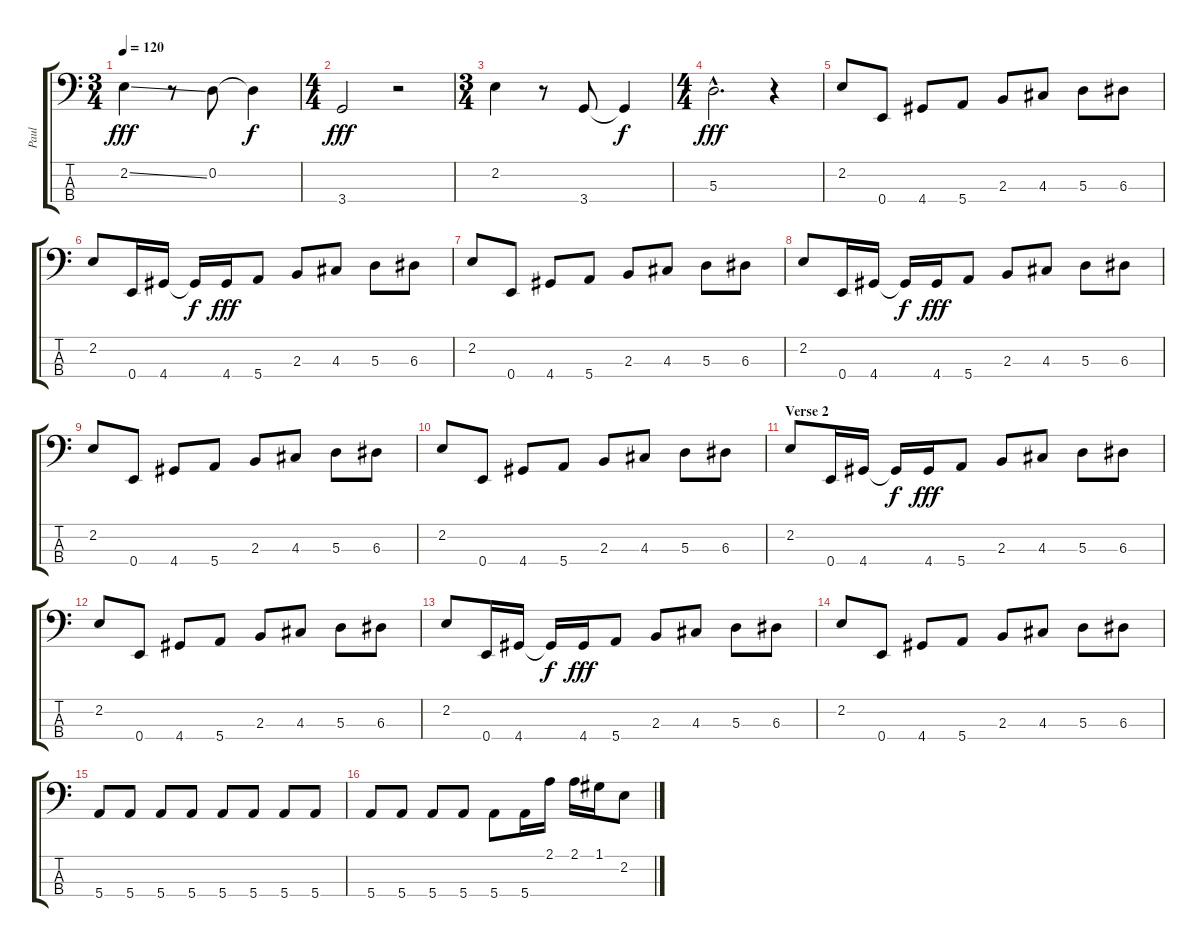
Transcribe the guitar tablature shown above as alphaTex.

\track ("Paul" "Paul") {instrument electricbasspick}
\staff {score tabs}
\tuning (G2 D2 A1 E1) {hide}
\ts (3 4)
\tempo 120
\clef f4
\ks c
2.2{ss}.4{dy fff} r.8 0.2.8 0.2{t}.4{dy f} |
\ts (4 4)
3.4.2{dy fff} r.2 |
\ts (3 4)
2.2.4 r.8 3.4.8 3.4{t}.4{dy f} |
\ts (4 4)
5.3{hac}.2{d dy fff} r.4 |
2.2.8 0.4.8 4.4.8 5.4.8 2.3.8 4.3.8 5.3.8 6.3.8 |
2.2.8 0.4.16 4.4.16 4.4{t}.16{dy f} 4.4.16{dy fff} 5.4.8 2.3.8 4.3.8 5.3.8 6.3.8 |
2.2.8 0.4.8 4.4.8 5.4.8 2.3.8 4.3.8 5.3.8 6.3.8 |
2.2.8 0.4.16 4.4.16 4.4{t}.16{dy f} 4.4.16{dy fff} 5.4.8 2.3.8 4.3.8 5.3.8 6.3.8 |
2.2.8 0.4.8 4.4.8 5.4.8 2.3.8 4.3.8 5.3.8 6.3.8 |
2.2.8 0.4.8 4.4.8 5.4.8 2.3.8 4.3.8 5.3.8 6.3.8 |
\section ("" "Verse 2")
2.2.8 0.4.16 4.4.16 4.4{t}.16{dy f} 4.4.16{dy fff} 5.4.8 2.3.8 4.3.8 5.3.8 6.3.8 |
2.2.8 0.4.8 4.4.8 5.4.8 2.3.8 4.3.8 5.3.8 6.3.8 |
2.2.8 0.4.16 4.4.16 4.4{t}.16{dy f} 4.4.16{dy fff} 5.4.8 2.3.8 4.3.8 5.3.8 6.3.8 |
2.2.8 0.4.8 4.4.8 5.4.8 2.3.8 4.3.8 5.3.8 6.3.8 |
5.4.8 5.4.8 5.4.8 5.4.8 5.4.8 5.4.8 5.4.8 5.4.8 |
5.4.8 5.4.8 5.4.8 5.4.8 5.4.8 5.4.16 2.1.16 2.1.16 1.1.16 2.2.8
